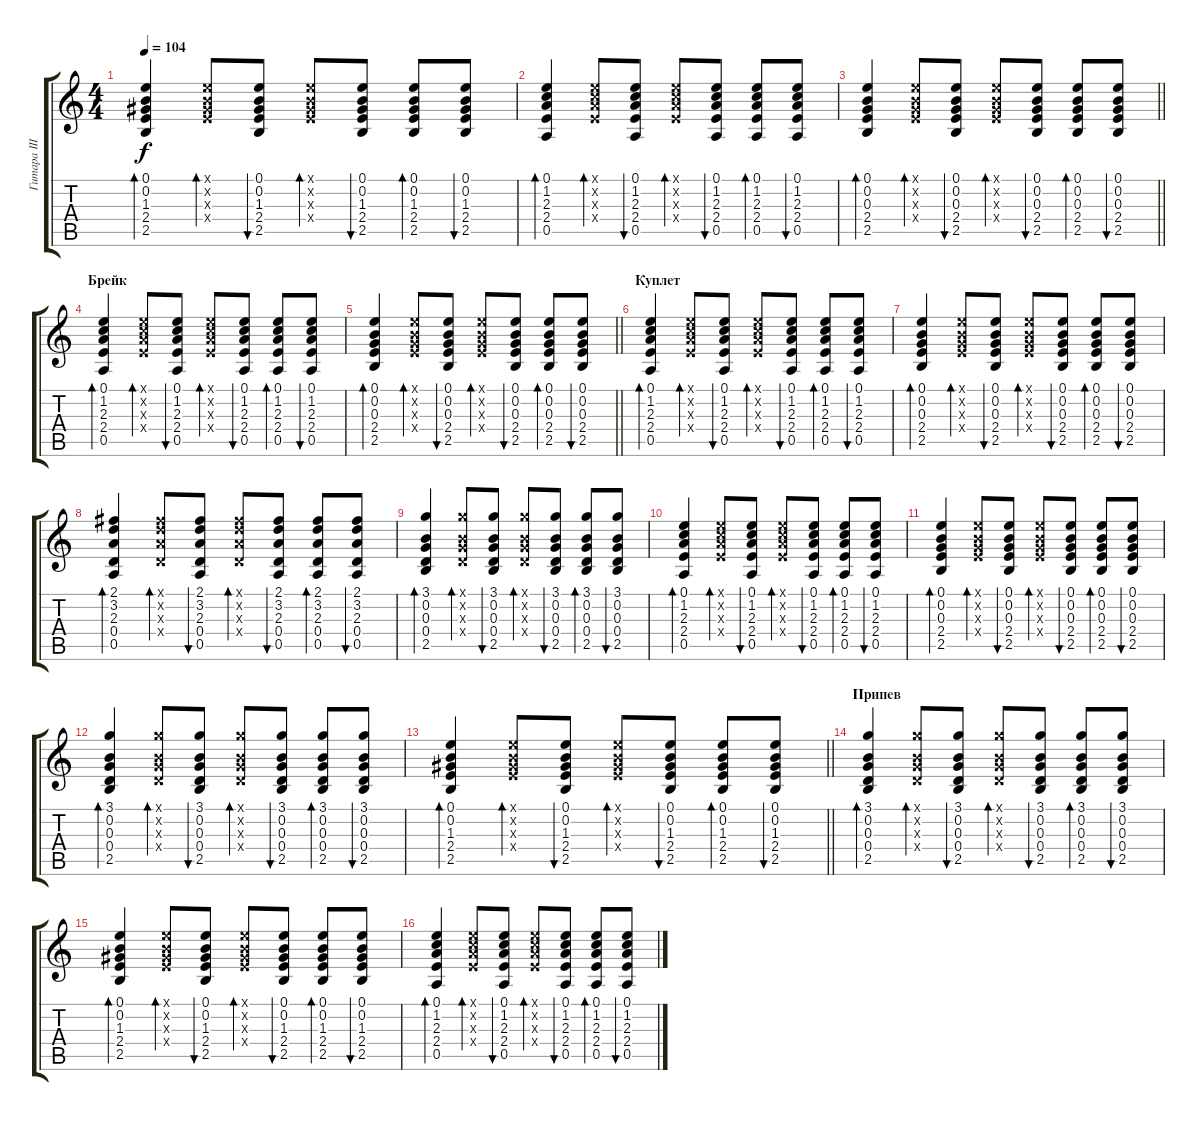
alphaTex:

\track ("Гитара III" "Гитара III") {instrument electricguitarclean}
\staff {score tabs}
\tuning (E4 B3 G3 D3 A2 E2) {hide}
\ts (4 4)
\tempo 104
\clef g2
\ks c
(0.1 0.2 1.3 2.4 2.5).4{bd 60 dy f} (0.1{x} 0.2{x} 1.3{x} 2.4{x}).8{bd 60} (0.1 0.2 1.3 2.4 2.5).8{bu 60} (0.1{x} 0.2{x} 1.3{x} 2.4{x}).8{bd 60} (0.1 0.2 1.3 2.4 2.5).8{bu 60} (0.1 0.2 1.3 2.4 2.5).8{bd 60} (0.1 0.2 1.3 2.4 2.5).8{bu 60} |
(0.1 1.2 2.3 2.4 0.5).4{bd 60} (0.1{x} 1.2{x} 2.3{x} 2.4{x}).8{bd 60} (0.1 1.2 2.3 2.4 0.5).8{bu 60} (0.1{x} 1.2{x} 2.3{x} 2.4{x}).8{bd 60} (0.1 1.2 2.3 2.4 0.5).8{bu 60} (0.1 1.2 2.3 2.4 0.5).8{bd 60} (0.1 1.2 2.3 2.4 0.5).8{bu 60} |
\barLineRight lightlight
(0.1 0.2 0.3 2.4 2.5).4{bd 60} (0.1{x} 0.2{x} 0.3{x} 2.4{x}).8{bd 60} (0.1 0.2 0.3 2.4 2.5).8{bu 60} (0.1{x} 0.2{x} 0.3{x} 2.4{x}).8{bd 60} (0.1 0.2 0.3 2.4 2.5).8{bu 60} (0.1 0.2 0.3 2.4 2.5).8{bd 60} (0.1 0.2 0.3 2.4 2.5).8{bu 60} |
\section ("" "Брейк")
(0.1 1.2 2.3 2.4 0.5).4{bd 60} (0.1{x} 1.2{x} 2.3{x} 2.4{x}).8{bd 60} (0.1 1.2 2.3 2.4 0.5).8{bu 60} (0.1{x} 1.2{x} 2.3{x} 2.4{x}).8{bd 60} (0.1 1.2 2.3 2.4 0.5).8{bu 60} (0.1 1.2 2.3 2.4 0.5).8{bd 60} (0.1 1.2 2.3 2.4 0.5).8{bu 60} |
\barLineRight lightlight
(0.1 0.2 0.3 2.4 2.5).4{bd 60} (0.1{x} 0.2{x} 0.3{x} 2.4{x}).8{bd 60} (0.1 0.2 0.3 2.4 2.5).8{bu 60} (0.1{x} 0.2{x} 0.3{x} 2.4{x}).8{bd 60} (0.1 0.2 0.3 2.4 2.5).8{bu 60} (0.1 0.2 0.3 2.4 2.5).8{bd 60} (0.1 0.2 0.3 2.4 2.5).8{bu 60} |
\section ("" "Куплет")
(0.1 1.2 2.3 2.4 0.5).4{bd 60} (0.1{x} 1.2{x} 2.3{x} 2.4{x}).8{bd 60} (0.1 1.2 2.3 2.4 0.5).8{bu 60} (0.1{x} 1.2{x} 2.3{x} 2.4{x}).8{bd 60} (0.1 1.2 2.3 2.4 0.5).8{bu 60} (0.1 1.2 2.3 2.4 0.5).8{bd 60} (0.1 1.2 2.3 2.4 0.5).8{bu 60} |
(0.1 0.2 0.3 2.4 2.5).4{bd 60} (0.1{x} 0.2{x} 0.3{x} 2.4{x}).8{bd 60} (0.1 0.2 0.3 2.4 2.5).8{bu 60} (0.1{x} 0.2{x} 0.3{x} 2.4{x}).8{bd 60} (0.1 0.2 0.3 2.4 2.5).8{bu 60} (0.1 0.2 0.3 2.4 2.5).8{bd 60} (0.1 0.2 0.3 2.4 2.5).8{bu 60} |
(2.1 3.2 2.3 0.4 0.5).4{bd 60} (2.1{x} 3.2{x} 2.3{x} 0.4{x}).8{bd 60} (2.1 3.2 2.3 0.4 0.5).8{bu 60} (2.1{x} 3.2{x} 2.3{x} 0.4{x}).8{bd 60} (2.1 3.2 2.3 0.4 0.5).8{bu 60} (2.1 3.2 2.3 0.4 0.5).8{bd 60} (2.1 3.2 2.3 0.4 0.5).8{bu 60} |
(3.1 0.2 0.3 0.4 2.5).4{bd 60} (3.1{x} 0.2{x} 0.3{x} 0.4{x}).8{bd 60} (3.1 0.2 0.3 0.4 2.5).8{bu 60} (3.1{x} 0.2{x} 0.3{x} 0.4{x}).8{bd 60} (3.1 0.2 0.3 0.4 2.5).8{bu 60} (3.1 0.2 0.3 0.4 2.5).8{bd 60} (3.1 0.2 0.3 0.4 2.5).8{bu 60} |
(0.1 1.2 2.3 2.4 0.5).4{bd 60} (0.1{x} 1.2{x} 2.3{x} 2.4{x}).8{bd 60} (0.1 1.2 2.3 2.4 0.5).8{bu 60} (0.1{x} 1.2{x} 2.3{x} 2.4{x}).8{bd 60} (0.1 1.2 2.3 2.4 0.5).8{bu 60} (0.1 1.2 2.3 2.4 0.5).8{bd 60} (0.1 1.2 2.3 2.4 0.5).8{bu 60} |
(0.1 0.2 0.3 2.4 2.5).4{bd 60} (0.1{x} 0.2{x} 0.3{x} 2.4{x}).8{bd 60} (0.1 0.2 0.3 2.4 2.5).8{bu 60} (0.1{x} 0.2{x} 0.3{x} 2.4{x}).8{bd 60} (0.1 0.2 0.3 2.4 2.5).8{bu 60} (0.1 0.2 0.3 2.4 2.5).8{bd 60} (0.1 0.2 0.3 2.4 2.5).8{bu 60} |
(3.1 0.2 0.3 0.4 2.5).4{bd 60} (3.1{x} 0.2{x} 0.3{x} 0.4{x}).8{bd 60} (3.1 0.2 0.3 0.4 2.5).8{bu 60} (3.1{x} 0.2{x} 0.3{x} 0.4{x}).8{bd 60} (3.1 0.2 0.3 0.4 2.5).8{bu 60} (3.1 0.2 0.3 0.4 2.5).8{bd 60} (3.1 0.2 0.3 0.4 2.5).8{bu 60} |
\barLineRight lightlight
(0.1 0.2 1.3 2.4 2.5).4{bd 60} (0.1{x} 0.2{x} 1.3{x} 2.4{x}).8{bd 60} (0.1 0.2 1.3 2.4 2.5).8{bu 60} (0.1{x} 0.2{x} 1.3{x} 2.4{x}).8{bd 60} (0.1 0.2 1.3 2.4 2.5).8{bu 60} (0.1 0.2 1.3 2.4 2.5).8{bd 60} (0.1 0.2 1.3 2.4 2.5).8{bu 60} |
\section ("" "Припев")
(3.1 0.2 0.3 0.4 2.5).4{bd 60} (3.1{x} 0.2{x} 0.3{x} 0.4{x}).8{bd 60} (3.1 0.2 0.3 0.4 2.5).8{bu 60} (3.1{x} 0.2{x} 0.3{x} 0.4{x}).8{bd 60} (3.1 0.2 0.3 0.4 2.5).8{bu 60} (3.1 0.2 0.3 0.4 2.5).8{bd 60} (3.1 0.2 0.3 0.4 2.5).8{bu 60} |
(0.1 0.2 1.3 2.4 2.5).4{bd 60} (0.1{x} 0.2{x} 1.3{x} 2.4{x}).8{bd 60} (0.1 0.2 1.3 2.4 2.5).8{bu 60} (0.1{x} 0.2{x} 1.3{x} 2.4{x}).8{bd 60} (0.1 0.2 1.3 2.4 2.5).8{bu 60} (0.1 0.2 1.3 2.4 2.5).8{bd 60} (0.1 0.2 1.3 2.4 2.5).8{bu 60} |
(0.1 1.2 2.3 2.4 0.5).4{bd 60} (0.1{x} 1.2{x} 2.3{x} 2.4{x}).8{bd 60} (0.1 1.2 2.3 2.4 0.5).8{bu 60} (0.1{x} 1.2{x} 2.3{x} 2.4{x}).8{bd 60} (0.1 1.2 2.3 2.4 0.5).8{bu 60} (0.1 1.2 2.3 2.4 0.5).8{bd 60} (0.1 1.2 2.3 2.4 0.5).8{bu 60}
